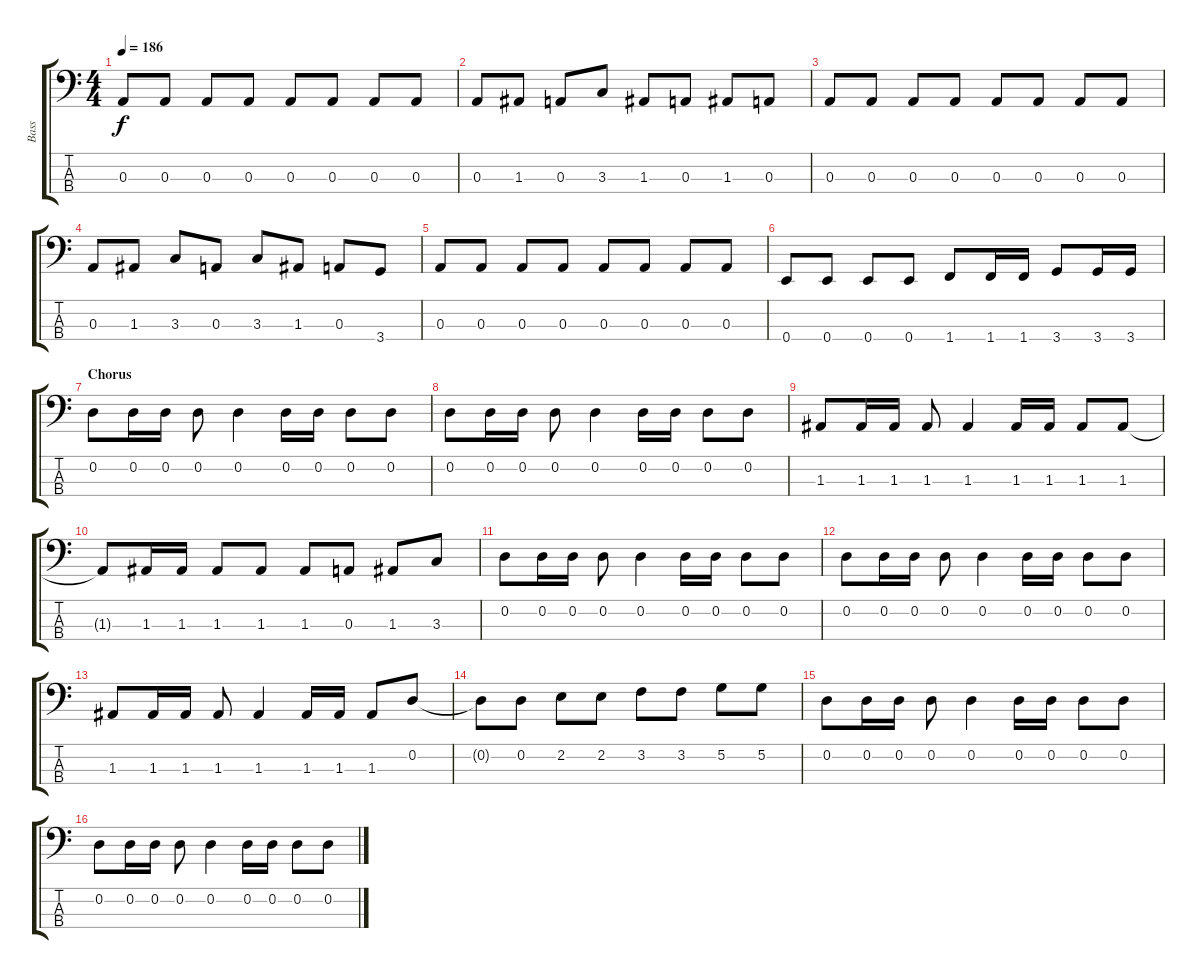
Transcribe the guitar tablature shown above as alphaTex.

\track ("Bass" "Bass") {instrument electricbassfinger}
\staff {score tabs}
\tuning (G2 D2 A1 E1) {hide}
\ts (4 4)
\tempo 186
\clef f4
\ks c
0.3.8{dy f} 0.3.8 0.3.8 0.3.8 0.3.8 0.3.8 0.3.8 0.3.8 |
0.3.8 1.3.8 0.3.8 3.3.8 1.3.8 0.3.8 1.3.8 0.3.8 |
0.3.8 0.3.8 0.3.8 0.3.8 0.3.8 0.3.8 0.3.8 0.3.8 |
0.3.8 1.3.8 3.3.8 0.3.8 3.3.8 1.3.8 0.3.8 3.4.8 |
0.3.8 0.3.8 0.3.8 0.3.8 0.3.8 0.3.8 0.3.8 0.3.8 |
0.4.8 0.4.8 0.4.8 0.4.8 1.4.8 1.4.16 1.4.16 3.4.8 3.4.16 3.4.16 |
\section ("" "Chorus")
0.2.8 0.2.16 0.2.16 0.2.8 0.2.4 0.2.16 0.2.16 0.2.8 0.2.8 |
0.2.8 0.2.16 0.2.16 0.2.8 0.2.4 0.2.16 0.2.16 0.2.8 0.2.8 |
1.3.8 1.3.16 1.3.16 1.3.8 1.3.4 1.3.16 1.3.16 1.3.8 1.3.8 |
1.3{t}.8 1.3.16 1.3.16 1.3.8 1.3.8 1.3.8 0.3.8 1.3.8 3.3.8 |
0.2.8 0.2.16 0.2.16 0.2.8 0.2.4 0.2.16 0.2.16 0.2.8 0.2.8 |
0.2.8 0.2.16 0.2.16 0.2.8 0.2.4 0.2.16 0.2.16 0.2.8 0.2.8 |
1.3.8 1.3.16 1.3.16 1.3.8 1.3.4 1.3.16 1.3.16 1.3.8 0.2.8 |
0.2{t}.8 0.2.8 2.2.8 2.2.8 3.2.8 3.2.8 5.2.8 5.2.8 |
0.2.8 0.2.16 0.2.16 0.2.8 0.2.4 0.2.16 0.2.16 0.2.8 0.2.8 |
0.2.8 0.2.16 0.2.16 0.2.8 0.2.4 0.2.16 0.2.16 0.2.8 0.2.8
